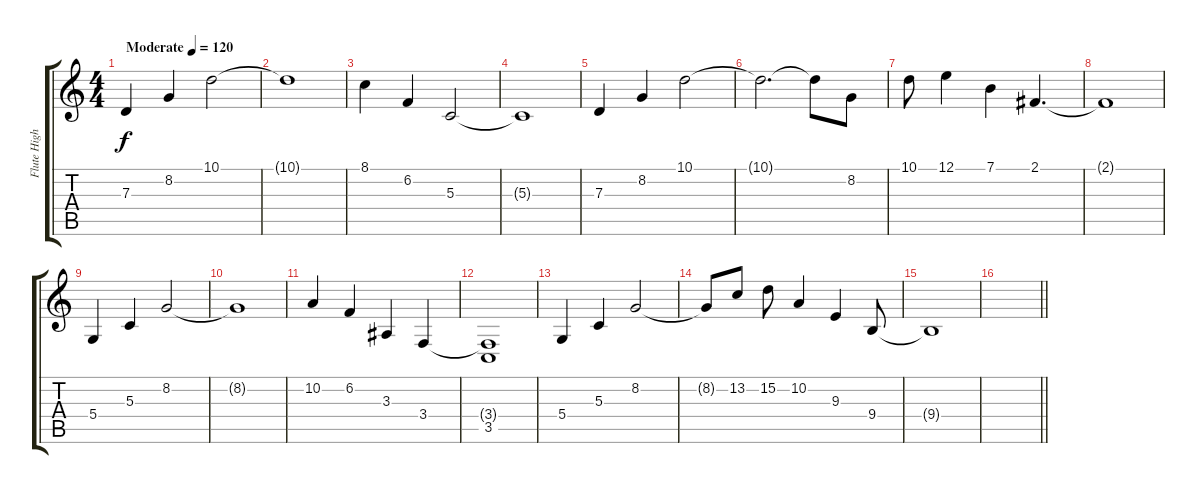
\track ("Flute High" "Flute High") {instrument flute}
\staff {score tabs}
\tuning (E4 B3 G3 D3 A2 E2) {hide}
\ts (4 4)
\tempo (120 "Moderate")
\clef g2
\ks c
7.3.4{dy f instrument flute} 8.2.4 10.1.2 |
10.1{t}.1 |
8.1.4 6.2.4 5.3.2 |
5.3{t}.1 |
7.3.4 8.2.4 10.1.2 |
10.1{t}.2{d} 10.1{t}.8 8.2.8 |
10.1.8 12.1.4 7.1.4 2.1.4{d} |
2.1{t}.1 |
5.4.4 5.3.4 8.2.2 |
8.2{t}.1 |
10.2.4 6.2.4 3.3.4 3.4.4 |
(3.4{t} 3.5).1 |
5.4.4 5.3.4 8.2.2 |
8.2{t}.8 13.2.8 15.2.8 10.2.4 9.3.4 9.4.8 |
9.4{t}.1 |
\barLineRight lightlight
